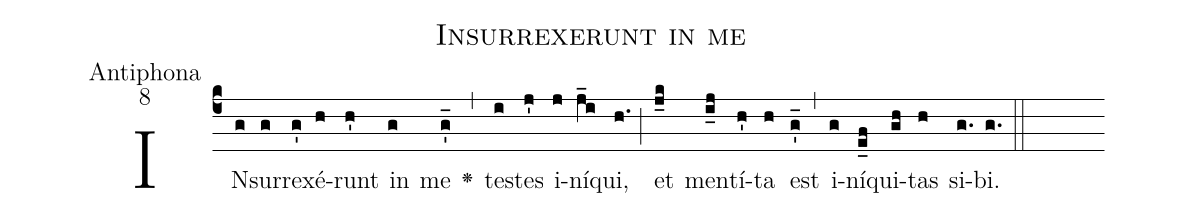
name:Insurrexerunt in me;
office-part:Antiphona;
mode:8;
%%
(c4) IN(g)sur(g)re(g')xé(h)runt(h') in(g) me(g'_) <v>\greheightstar</v>(,) te(i)stes(j') i(j)ní(j_i)qui,(h.) (;) et(j_k) men(i_j)tí(h')ta(h) est(g'_) (,) i(g)ní(e_f)qui(gh)tas(h) si(g.)bi.(g.) (::)
